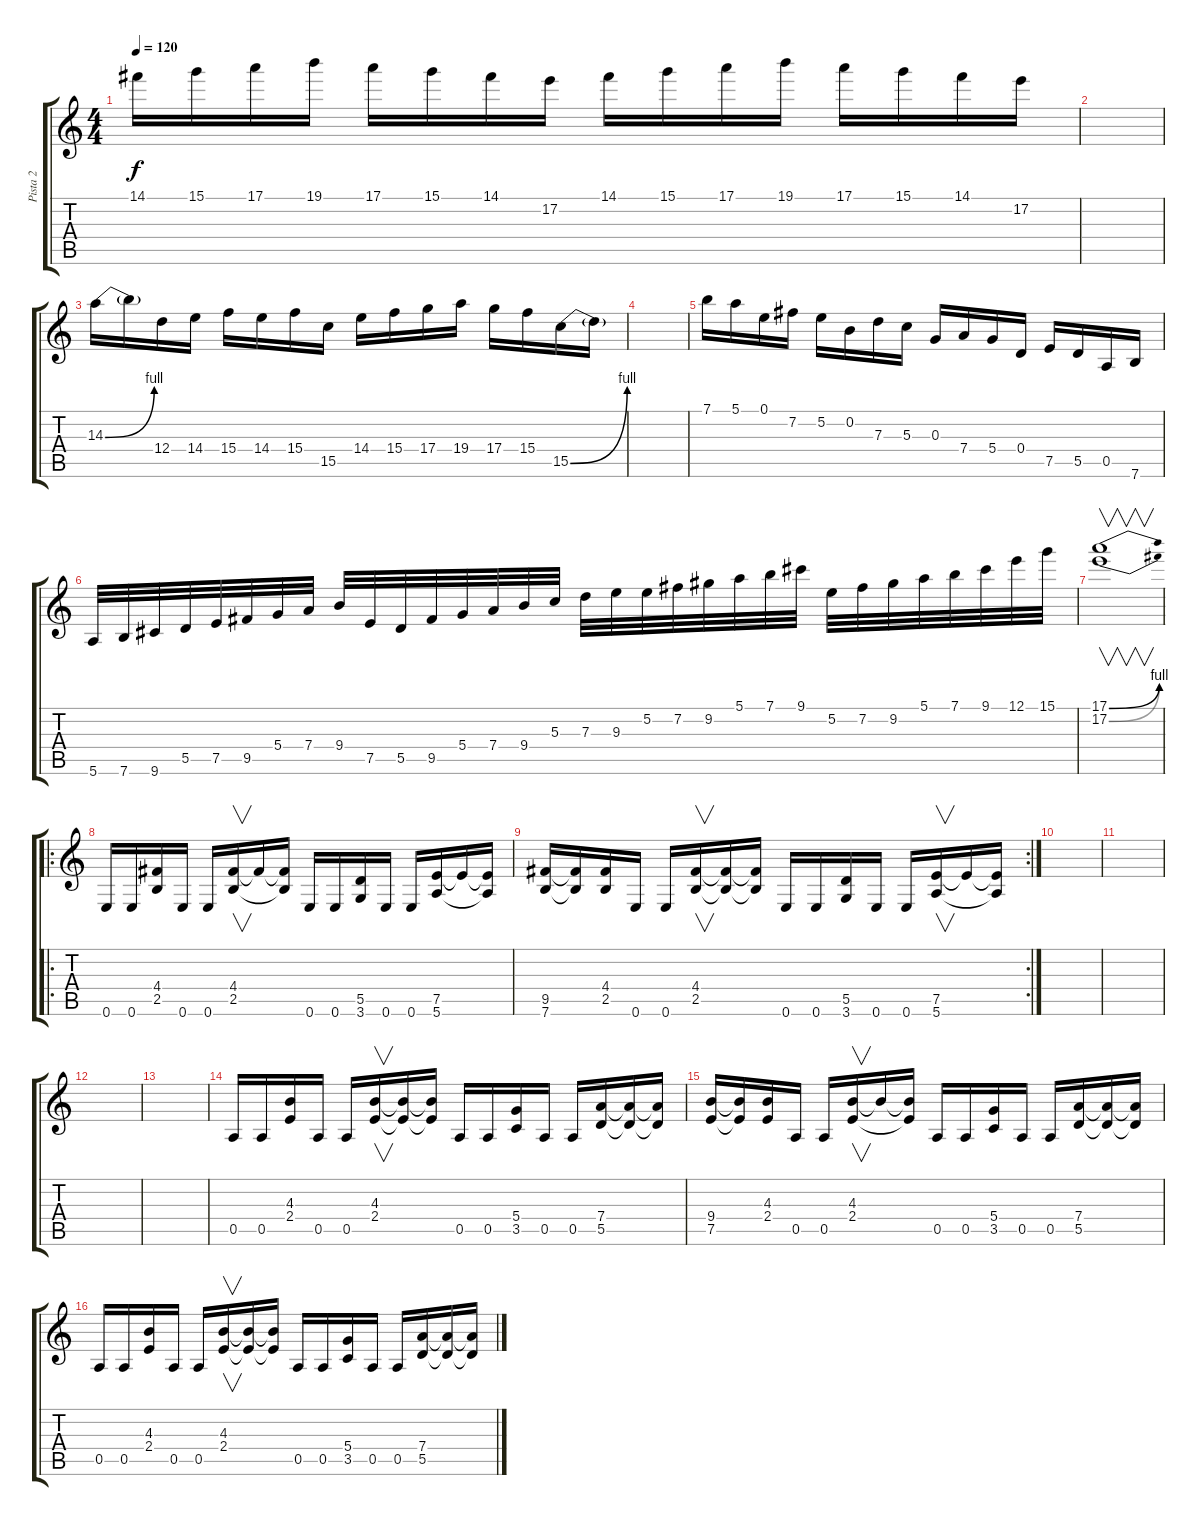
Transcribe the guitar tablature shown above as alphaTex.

\track ("Pista 2" "Pista 2") {instrument distortionguitar}
\staff {score tabs}
\tuning (E4 B3 G3 D3 A2 E2) {hide}
\ts (4 4)
\tempo 120
\clef g2
\ks c
14.1.16{dy f} 15.1.16 17.1.16 19.1.16 17.1.16 15.1.16 14.1.16 17.2.16 14.1.16 15.1.16 17.1.16 19.1.16 17.1.16 15.1.16 14.1.16 17.2.16 |
|
14.3{be (bend 0 0 60 4)}.16 14.3{t}.16 12.4.16 14.4.16 15.4.16 14.4.16 15.4.16 15.5.16 14.4.16 15.4.16 17.4.16 19.4.16 17.4.16 15.4.16 15.5{be (bend 0 0 60 4)}.16 15.5{t}.16 |
|
7.1.16 5.1.16 0.1.16 7.2.16 5.2.16 0.2.16 7.3.16 5.3.16 0.3.16 7.4.16 5.4.16 0.4.16 7.5.16 5.5.16 0.5.16 7.6.16 |
5.6.32 7.6.32 9.6.32 5.5.32 7.5.32 9.5.32 5.4.32 7.4.32 9.4.32 7.5.32 5.5.32 9.5.32 5.4.32 7.4.32 9.4.32 5.3.32 7.3.32 9.3.32 5.2.32 7.2.32 9.2.32 5.1.32 7.1.32 9.1.32 5.2.32 7.2.32 9.2.32 5.1.32 7.1.32 9.1.32 12.1.32 15.1.32 |
(17.1{be (bend 0 0 60 4)} 17.2{be (bend 0 0 60 4)}).1{v} |
\ro
0.6.16 0.6.16 (4.4 2.5).16 0.6.16 0.6.16 (4.4 2.5).16{v} 4.4{t}.16 (4.4{t} 2.5{t}).16 0.6.16 0.6.16 (5.5 3.6).16 0.6.16 0.6.16 (7.5 5.6).16 7.5{t}.16 (7.5{t} 5.6{t}).16 |
\rc 2
(9.5 7.6).16 (9.5{t} 7.6{t}).16 (4.4 2.5).16 0.6.16 0.6.16 (4.4 2.5).16{v} (4.4{t} 2.5{t}).16 (4.4{t} 2.5{t}).16 0.6.16 0.6.16 (5.5 3.6).16 0.6.16 0.6.16 (7.5 5.6).16{v} 7.5{t}.16 (7.5{t} 5.6{t}).16 |
|
|
|
|
0.5.16 0.5.16 (4.3 2.4).16 0.5.16 0.5.16 (4.3 2.4).16{v} (4.3{t} 2.4{t}).16 (4.3{t} 2.4{t}).16 0.5.16 0.5.16 (5.4 3.5).16 0.5.16 0.5.16 (7.4 5.5).16 (7.4{t} 5.5{t}).16 (7.4{t} 5.5{t}).16 |
(9.4 7.5).16 (9.4{t} 7.5{t}).16 (4.3 2.4).16 0.5.16 0.5.16 (4.3 2.4).16{v} 4.3{t}.16 (4.3{t} 2.4{t}).16 0.5.16 0.5.16 (5.4 3.5).16 0.5.16 0.5.16 (7.4 5.5).16 (7.4{t} 5.5{t}).16 (7.4{t} 5.5{t}).16 |
0.5.16 0.5.16 (4.3 2.4).16 0.5.16 0.5.16 (4.3 2.4).16{v} (4.3{t} 2.4{t}).16 (4.3{t} 2.4{t}).16 0.5.16 0.5.16 (5.4 3.5).16 0.5.16 0.5.16 (7.4 5.5).16 (7.4{t} 5.5{t}).16 (7.4{t} 5.5{t}).16
